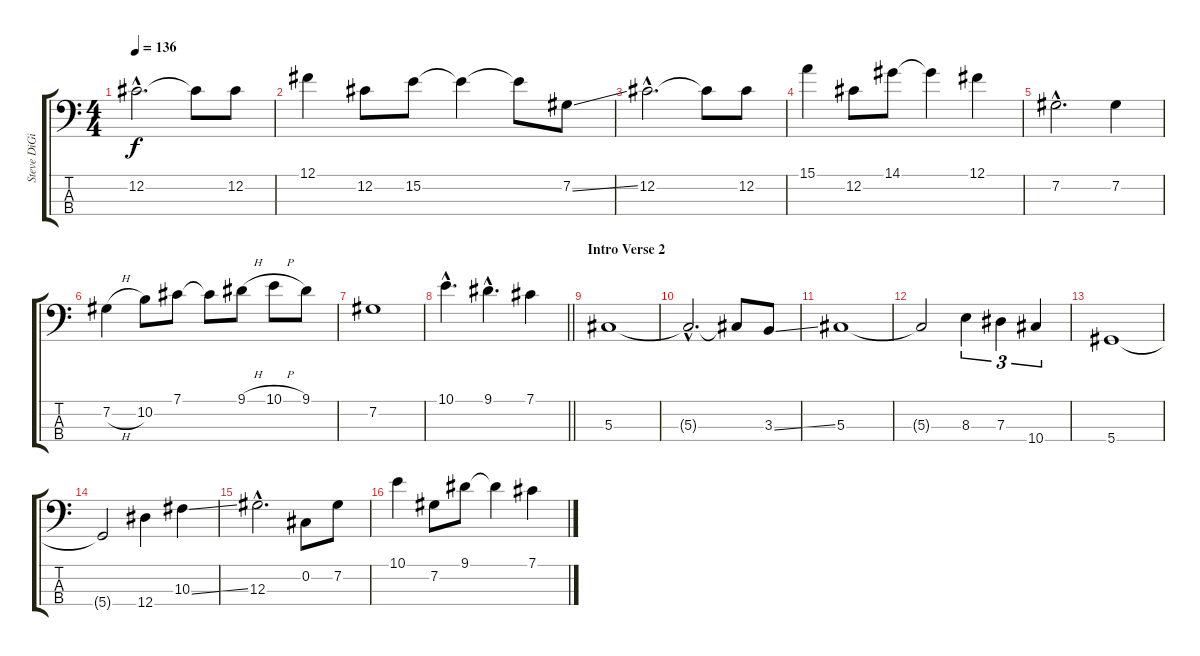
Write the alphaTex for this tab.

\track ("Steve DiGiorgio" "Steve DiGi") {instrument fretlessbass}
\staff {score tabs}
\tuning (Gb2 Db2 Ab1 Eb1) {hide}
\ts (4 4)
\tempo 136
\clef f4
\ks c
12.2{hac}.2{d dy f} 12.2{t}.8 12.2.8 |
12.1.4 12.2.8 15.2.8 15.2{t}.4 15.2{t}.8 7.2{ss}.8 |
12.2{hac}.2{d} 12.2{t}.8 12.2.8 |
15.1.4 12.2.8 14.1.8 14.1{t}.4 12.1.4 |
7.2{hac}.2{d} 7.2.4 |
7.2{h}.4 10.2.8 7.1.8 7.1{t}.8 9.1{h}.8 10.1{h}.8 9.1.8 |
7.2.1 |
\barLineRight lightlight
10.1{hac}.4{d} 9.1{hac}.4{d} 7.1.4 |
\section ("" "Intro Verse 2")
5.3.1 |
5.3{hac t}.2{d} 5.3{t}.8 3.3{ss}.8 |
5.3.1 |
5.3{t}.2 8.3.4{tu (3 2)} 7.3.4{tu (3 2)} 10.4.4{tu (3 2)} |
5.4.1 |
5.4{t}.2 12.4.4 10.3{ss}.4 |
12.3{hac}.2{d} 0.2.8 7.2.8 |
10.1.4 7.2.8 9.1.8 9.1{t}.4 7.1.4
